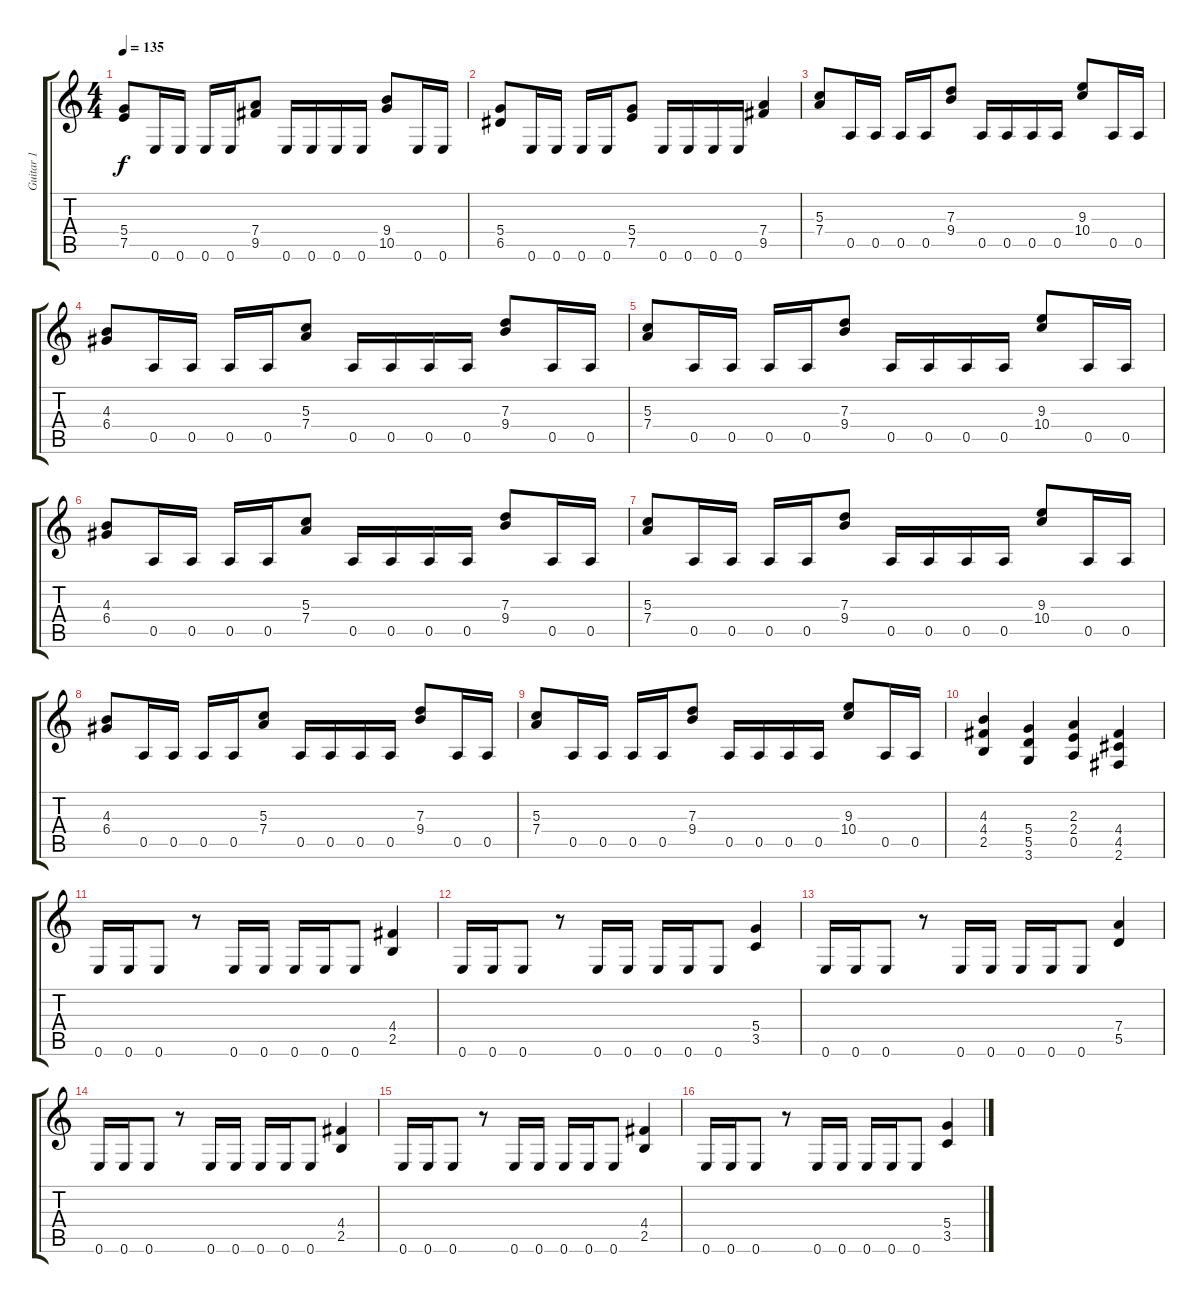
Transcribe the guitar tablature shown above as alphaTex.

\track ("Guitar 1" "Guitar 1") {instrument distortionguitar}
\staff {score tabs}
\tuning (E4 B3 G3 D3 A2 E2) {hide}
\ts (4 4)
\tempo 135
\clef g2
\ks c
(5.4 7.5).8{dy f} 0.6.16 0.6.16 0.6.16 0.6.16 (7.4 9.5).8 0.6.16 0.6.16 0.6.16 0.6.16 (9.4 10.5).8 0.6.16 0.6.16 |
(5.4 6.5).8 0.6.16 0.6.16 0.6.16 0.6.16 (5.4 7.5).8 0.6.16 0.6.16 0.6.16 0.6.16 (7.4 9.5).4 |
(5.3 7.4).8 0.5.16 0.5.16 0.5.16 0.5.16 (7.3 9.4).8 0.5.16 0.5.16 0.5.16 0.5.16 (9.3 10.4).8 0.5.16 0.5.16 |
(4.3 6.4).8 0.5.16 0.5.16 0.5.16 0.5.16 (5.3 7.4).8 0.5.16 0.5.16 0.5.16 0.5.16 (7.3 9.4).8 0.5.16 0.5.16 |
(5.3 7.4).8 0.5.16 0.5.16 0.5.16 0.5.16 (7.3 9.4).8 0.5.16 0.5.16 0.5.16 0.5.16 (9.3 10.4).8 0.5.16 0.5.16 |
(4.3 6.4).8 0.5.16 0.5.16 0.5.16 0.5.16 (5.3 7.4).8 0.5.16 0.5.16 0.5.16 0.5.16 (7.3 9.4).8 0.5.16 0.5.16 |
(5.3 7.4).8 0.5.16 0.5.16 0.5.16 0.5.16 (7.3 9.4).8 0.5.16 0.5.16 0.5.16 0.5.16 (9.3 10.4).8 0.5.16 0.5.16 |
(4.3 6.4).8 0.5.16 0.5.16 0.5.16 0.5.16 (5.3 7.4).8 0.5.16 0.5.16 0.5.16 0.5.16 (7.3 9.4).8 0.5.16 0.5.16 |
(5.3 7.4).8 0.5.16 0.5.16 0.5.16 0.5.16 (7.3 9.4).8 0.5.16 0.5.16 0.5.16 0.5.16 (9.3 10.4).8 0.5.16 0.5.16 |
(4.3 4.4 2.5).4 (5.4 5.5 3.6).4 (2.3 2.4 0.5).4 (4.4 4.5 2.6).4 |
0.6.16 0.6.16 0.6.8 r.8 0.6.16 0.6.16 0.6.16 0.6.16 0.6.8 (4.4 2.5).4 |
0.6.16 0.6.16 0.6.8 r.8 0.6.16 0.6.16 0.6.16 0.6.16 0.6.8 (5.4 3.5).4 |
0.6.16 0.6.16 0.6.8 r.8 0.6.16 0.6.16 0.6.16 0.6.16 0.6.8 (7.4 5.5).4 |
0.6.16 0.6.16 0.6.8 r.8 0.6.16 0.6.16 0.6.16 0.6.16 0.6.8 (4.4 2.5).4 |
0.6.16 0.6.16 0.6.8 r.8 0.6.16 0.6.16 0.6.16 0.6.16 0.6.8 (4.4 2.5).4 |
0.6.16 0.6.16 0.6.8 r.8 0.6.16 0.6.16 0.6.16 0.6.16 0.6.8 (5.4 3.5).4
